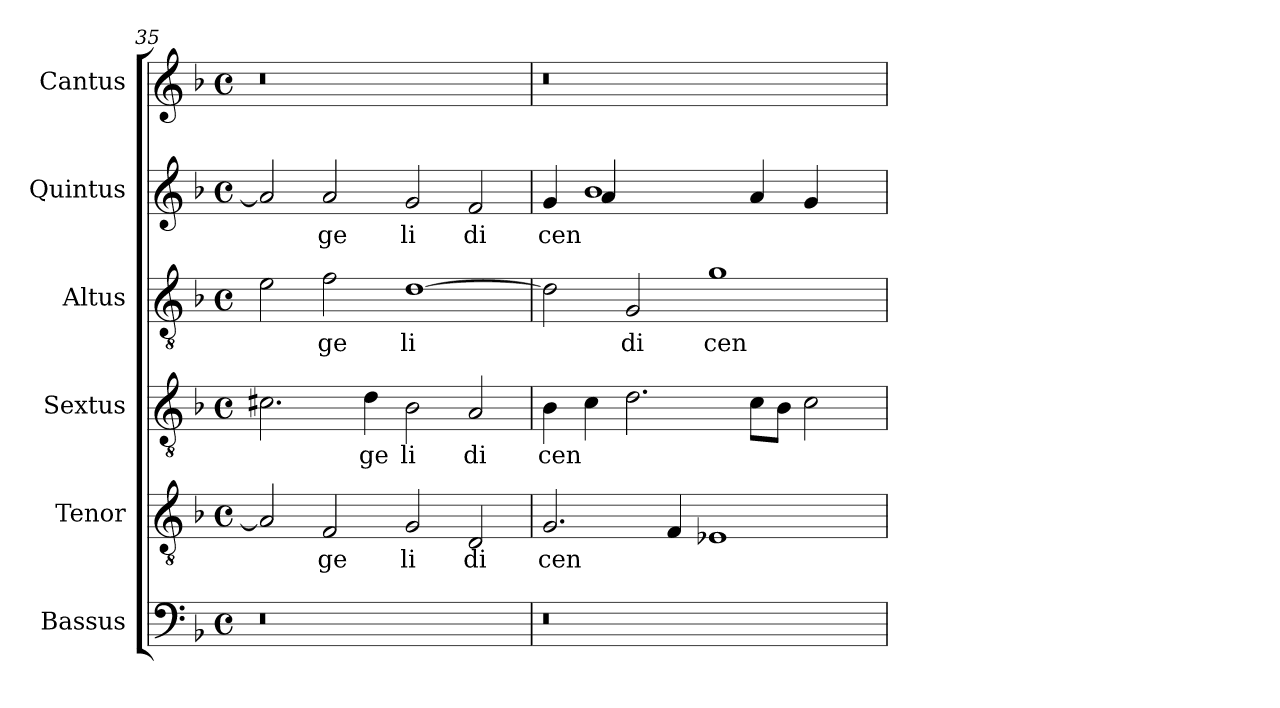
**kern	**kern	**text	**kern	**text	**kern	**text	**kern	**text	**kern
*part6	*part5	*part5	*part4	*part4	*part3	*part3	*part2	*part2	*part1
*staff6	*staff5	*staff5	*staff4	*staff4	*staff3	*staff3	*staff2	*staff2	*staff1
*I"Bassus	*I"Tenor	*	*I"Sextus	*	*I"Altus	*	*I"Quintus	*	*I"Cantus
*clefF4	*clefGv2	*	*clefGv2	*	*clefGv2	*	*clefG2	*	*clefG2
*k[b-]	*k[b-]	*	*k[b-]	*	*k[b-]	*	*k[b-]	*	*k[b-]
*F:	*F:	*	*F:	*	*F:	*	*F:	*	*F:
*M4/4	*M4/4	*	*M4/4	*	*M4/4	*	*M4/4	*	*M4/4
*met(c)	*met(c)	*	*met(c)	*	*met(c)	*	*met(c)	*	*met(c)
=35	=35	=35	=35	=35	=35	=35	=35	=35	=35
0r	2A/]	.	2.c#X\	.	2e\	.	2a/]	.	0r
!	!	!LO:LY:b:cj	!	!	!	!LO:LY:b:cj	!	!LO:LY:b:cj	!
.	2F/	ge	.	.	2f\	-ge	2a/	ge	.
!	!	!	!	!LO:LY:b:cj	!	!	!	!	!
.	.	.	4d\	ge	.	.	.	.	.
!	!	!LO:LY:b:cj	!	!LO:LY:b:cj	!	!LO:LY:b:cj	!	!LO:LY:b:cj	!
.	2G/	li	2B-\	li	[>1d	li	2g/	li	.
!	!	!LO:LY:b:cj	!	!LO:LY:b:cj	!	!	!	!LO:LY:b:cj	!
.	2D/	di	2A/	di	.	.	2f/	di	.
=36	=36	=36	=36	=36	=36	=36	=36	=36	=36
!	!	!LO:LY:b	!	!LO:LY:b	!	!	!	!LO:LY:b	!
*	*	*	*	*	*	*	*^	*	*
0r	2.G/	cen	4B-\	cen	2d\]	.	4g/	4ryy	cen	0r
.	.	.	4c\	.	.	.	1b-	4a/	.	.
!	!	!	!	!	!	!LO:LY:b:cj	!	!	!	!
.	.	.	2.d\	.	2G/	di	.	4ryy	.	.
.	4F/	.	.	.	.	.	.	1ryy	.	.
!	!	!	!	!	!	!LO:LY:b:cj	!	!	!	!
.	1E-X	.	.	.	1g	cen	.	.	.	.
.	.	.	8c\L	.	.	.	4a/	.	.	.
.	.	.	8B-\J	.	.	.	.	.	.	.
.	.	.	2c\	.	.	.	4g/	.	.	.
.	.	.	.	.	.	.	4ryy	4ryy	.	.
*	*	*	*	*	*	*	*v	*v	*	*
=	=	=	=	=	=	=	=	=	=
*-	*-	*-	*-	*-	*-	*-	*-	*-	*-
